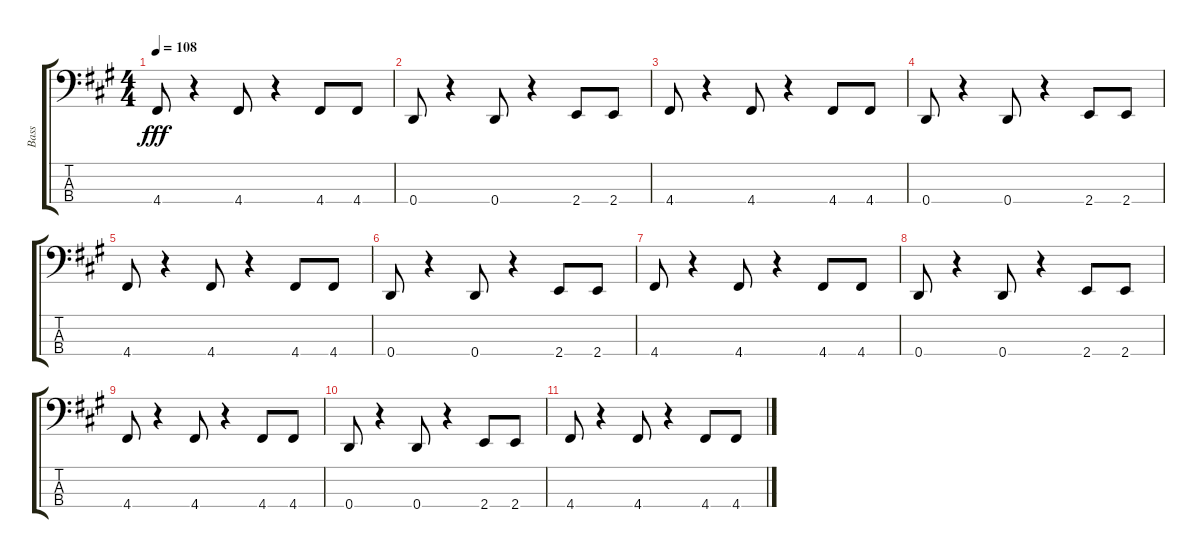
\track ("Bass" "Bass") {instrument electricbassfinger}
\staff {score tabs}
\tuning (G2 D2 A1 D1) {hide}
\ts (4 4)
\tempo 108
\clef f4
\ks a
4.4.8{dy fff} r.4 4.4.8 r.4 4.4.8 4.4.8 |
0.4.8 r.4 0.4.8 r.4 2.4.8 2.4.8 |
4.4.8 r.4 4.4.8 r.4 4.4.8 4.4.8 |
0.4.8 r.4 0.4.8 r.4 2.4.8 2.4.8 |
4.4.8 r.4 4.4.8 r.4 4.4.8 4.4.8 |
0.4.8{volume 9} r.4 0.4.8 r.4 2.4.8 2.4.8 |
4.4.8 r.4 4.4.8 r.4 4.4.8 4.4.8 |
0.4.8{volume 4} r.4 0.4.8 r.4 2.4.8 2.4.8 |
4.4.8 r.4 4.4.8 r.4 4.4.8 4.4.8 |
0.4.8{volume 0} r.4 0.4.8 r.4 2.4.8 2.4.8 |
4.4.8 r.4 4.4.8 r.4 4.4.8 4.4.8
